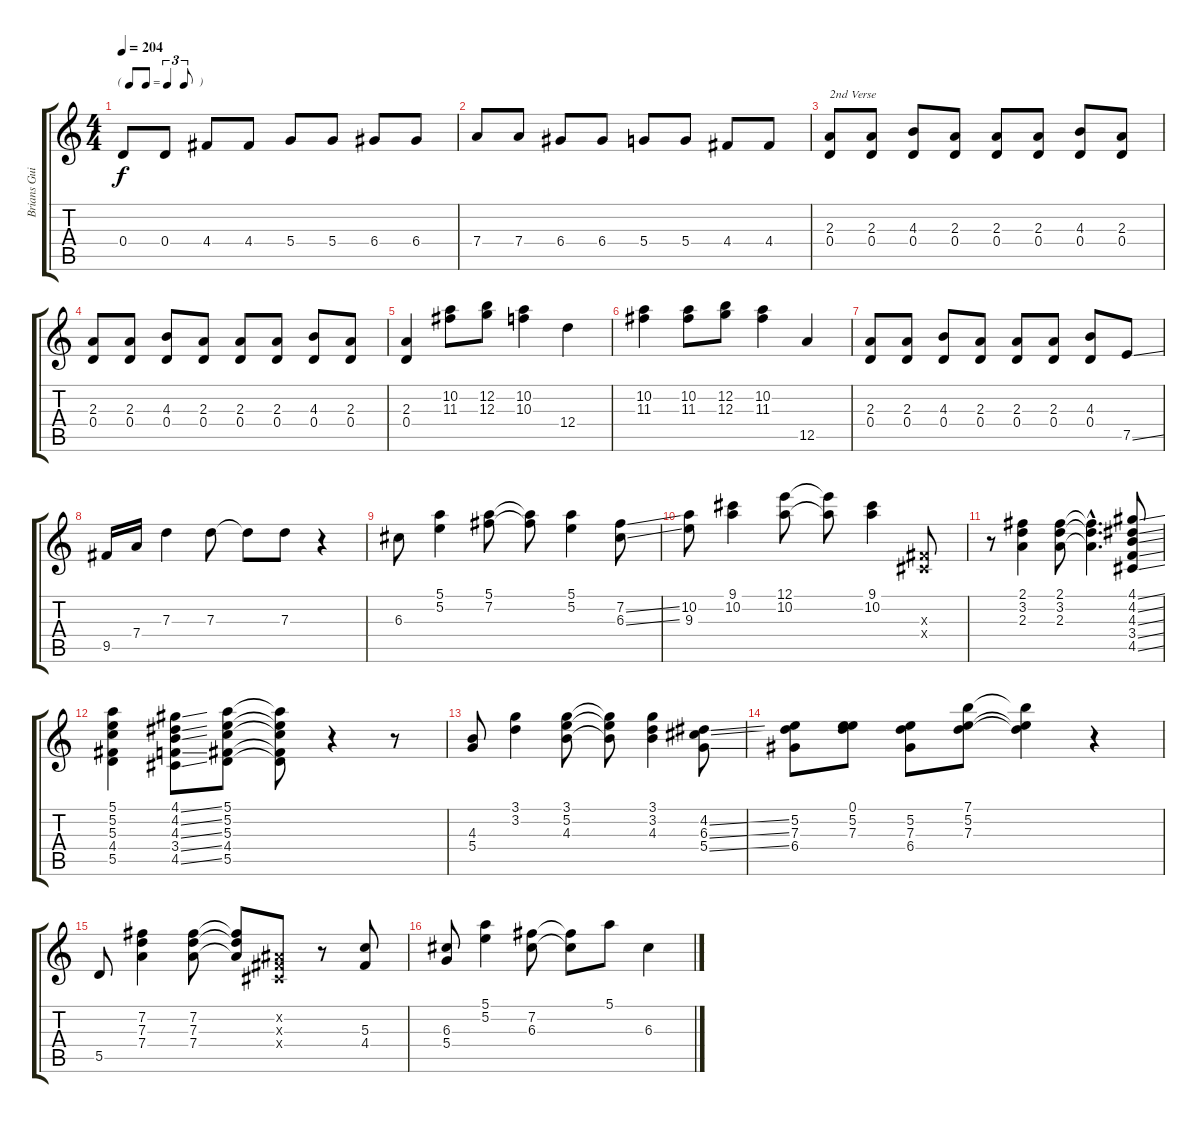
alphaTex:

\track ("Brians Guitar" "Brians Gui") {instrument electricguitarclean}
\staff {score tabs}
\tuning (E4 B3 G3 D3 A2 E2) {hide}
\ts (4 4)
\tf triplet8th
\tempo 204
\clef g2
\ks c
0.4.8{dy f} 0.4.8 4.4.8 4.4.8 5.4.8 5.4.8 6.4.8 6.4.8 |
7.4.8 7.4.8 6.4.8 6.4.8 5.4.8 5.4.8 4.4.8 4.4.8 |
(2.3 0.4).8{txt "2nd Verse"} (2.3 0.4).8 (4.3 0.4).8 (2.3 0.4).8 (2.3 0.4).8 (2.3 0.4).8 (4.3 0.4).8 (2.3 0.4).8 |
(2.3 0.4).8 (2.3 0.4).8 (4.3 0.4).8 (2.3 0.4).8 (2.3 0.4).8 (2.3 0.4).8 (4.3 0.4).8 (2.3 0.4).8 |
(2.3 0.4).4 (10.2 11.3).8 (12.2 12.3).8 (10.2 10.3).4 12.4.4 |
(10.2 11.3).4 (10.2 11.3).8 (12.2 12.3).8 (10.2 11.3).4 12.5.4 |
(2.3 0.4).8 (2.3 0.4).8 (4.3 0.4).8 (2.3 0.4).8 (2.3 0.4).8 (2.3 0.4).8 (4.3 0.4).8 7.5{ss}.8 |
9.5.16 7.4.16 7.3.4 7.3.8 7.3{t}.8 7.3.8 r.4 |
6.3.8 (5.1 5.2).4 (5.1 7.2).8 (5.1{t} 7.2{t}).8 (5.1 5.2).4 (7.2{ss} 6.3{ss}).8 |
(10.2 9.3).8 (9.1 10.2).4 (12.1 10.2).8 (12.1{t} 10.2{t}).8 (9.1 10.2).4 (-1.3{x} -1.4{x}).8 |
r.8 (2.1 3.2 2.3).4 (2.1 3.2 2.3).8 (2.1{hac t} 3.2{hac t} 2.3{hac t}).4{d} (4.1{ss} 4.2{ss} 4.3{ss} 3.4{ss} 4.5{ss}).8 |
(5.1 5.2 5.3 4.4 5.5).4 (4.1{ss} 4.2{ss} 4.3{ss} 3.4{ss} 4.5{ss}).8 (5.1 5.2 5.3 4.4 5.5).8 (5.1{t} 5.2{t} 5.3{t} 4.4{t} 5.5{t}).8 r.4 r.8 |
(4.3 5.4).8 (3.1 3.2).4 (3.1 5.2 4.3).8 (3.1{t} 5.2{t} 4.3{t}).8 (3.1 3.2 4.3).4 (4.2{ss} 6.3{ss} 5.4{ss}).8 |
(5.2 7.3 6.4).8 (0.1 5.2 7.3).8 (5.2 7.3 6.4).8 (7.1 5.2 7.3).8 (7.1{t} 5.2{t} 7.3{t}).4 r.4 |
5.5.8 (7.2 7.3 7.4).4 (7.2 7.3 7.4).8 (7.2{t} 7.3{t} 7.4{t}).8 (-1.2{x} -1.3{x} -1.4{x}).8 r.8 (5.3 4.4).8 |
(6.3 5.4).8 (5.1 5.2).4 (7.2 6.3).8 (7.2{t} 6.3{t}).8 5.1.8 6.3.4
